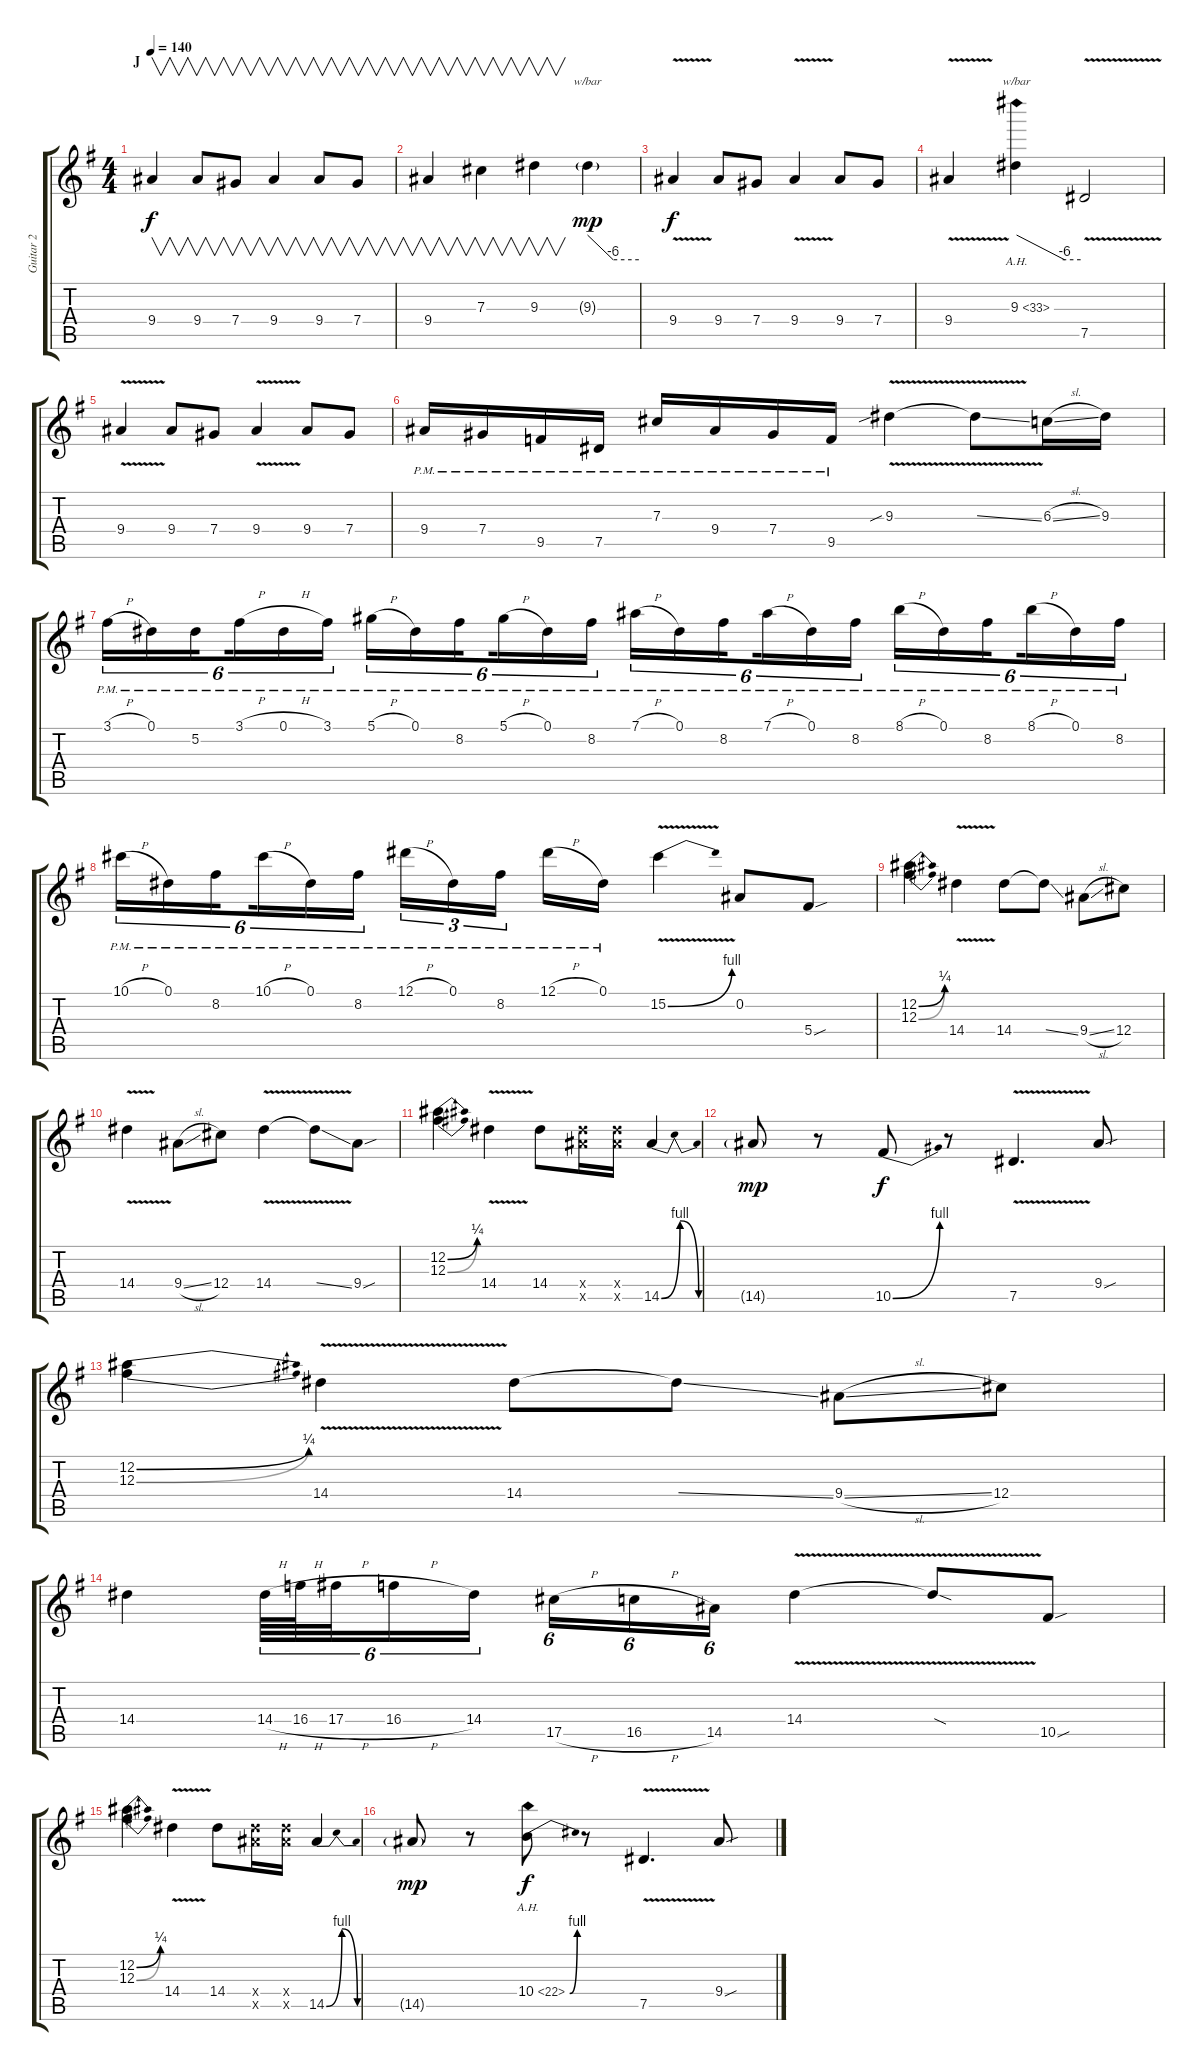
\track ("Guitar 2" "Guitar 2") {instrument overdrivenguitar}
\staff {score tabs}
\tuning (Eb4 Bb3 Gb3 Db3 Ab2 Eb2) {hide}
\ts (4 4)
\section ("" "J")
\tempo 140
\clef g2
\ks g
9.4.4{v dy f volume 11} 9.4.8{v} 7.4.8{v} 9.4.4{v} 9.4.8{v} 7.4.8{v} |
9.4.4{v} 7.3.4{v} 9.3.4{v} 9.3{g}.4{tbe (custom default 0 0 30 -24 60 -24) dy mp} |
9.4{v}.4{dy f} 9.4.8 7.4.8 9.4{v}.4 9.4.8 7.4.8 |
9.4{v}.4 9.3{ah 24}.4{tbe (custom default 0 0 45 -24 60 -24)} 7.5{v}.2 |
9.4{v}.4{volume 16} 9.4.8 7.4.8 9.4{v}.4 9.4.8 7.4.8 |
9.4{pm}.16 7.4{pm}.16 9.5{pm}.16 7.5{pm}.16 7.3{pm}.16 9.4{pm}.16 7.4{pm}.16 9.5{pm}.16 9.3{v sib}.4 9.3{ss t}.8 6.3{sl}.16 9.3.16 |
3.1{h pm}.16{tu (6 4)} 0.1{pm}.16{tu (6 4)} 5.2{pm}.16{tu (6 4) beam splitsecondary} 3.1{h pm}.16{tu (6 4)} 0.1{h pm}.16{tu (6 4)} 3.1{pm}.16{tu (6 4)} 5.1{h pm}.16{tu (6 4)} 0.1{pm}.16{tu (6 4)} 8.2{pm}.16{tu (6 4) beam splitsecondary} 5.1{h pm}.16{tu (6 4)} 0.1{pm}.16{tu (6 4)} 8.2{pm}.16{tu (6 4)} 7.1{h pm}.16{tu (6 4)} 0.1{pm}.16{tu (6 4)} 8.2{pm}.16{tu (6 4) beam splitsecondary} 7.1{h pm}.16{tu (6 4)} 0.1{pm}.16{tu (6 4)} 8.2{pm}.16{tu (6 4)} 8.1{h pm}.16{tu (6 4)} 0.1{pm}.16{tu (6 4)} 8.2{pm}.16{tu (6 4) beam splitsecondary} 8.1{h pm}.16{tu (6 4)} 0.1{pm}.16{tu (6 4)} 8.2{pm}.16{tu (6 4)} |
10.1{h pm}.16{tu (6 4)} 0.1{pm}.16{tu (6 4)} 8.2{pm}.16{tu (6 4) beam splitsecondary} 10.1{h pm}.16{tu (6 4)} 0.1{pm}.16{tu (6 4)} 8.2{pm}.16{tu (6 4)} 12.1{h pm}.16{tu (3 2)} 0.1{pm}.16{tu (3 2)} 8.2{pm}.16{tu (3 2) beam splitsecondary} 12.1{h pm}.16 0.1{pm}.16 15.2{be (bend 0 0 60 4) v}.4 0.2.8 5.4{sou}.8 |
(12.2{be (bend 0 0 60 1)} 12.3{be (bend 0 0 60 1)}).4{instrument overdrivenguitar} 14.4{v}.4 14.4.8 14.4{ss t}.8 9.4{sl}.8 12.4.8 |
14.4{v}.4 9.4{sl}.8 12.4.8 14.4{v}.4 14.4{ss t}.8 9.4{sou}.8 |
(12.2{be (bend 0 0 60 1)} 12.3{be (bend 0 0 60 1)}).4 14.4{v}.4 14.4.8 (14.4{x} 14.5{x}).16 (14.4{x} 14.5{x}).16 14.5{be (bendrelease 0 0 5 4 5 4 60 0)}.4 |
14.5{g}.8{dy mp} r.8 10.5{be (bend 0 0 60 4)}.8{dy f} r.8 7.5{v}.4{d} 9.4{sou}.8 |
(12.2{be (bend 0 0 60 1)} 12.3{be (bend 0 0 60 1)}).4 14.4{v}.4 14.4.8 14.4{ss t}.8 9.4{sl}.8 12.4.8 |
14.4.4 14.4{h}.64{tu (6 4)} 16.4{h}.64{tu (6 4)} 17.4{h}.32{tu (6 4)} 16.4{h}.16{tu (6 4)} 14.4.16{tu (6 4) beam splitsecondary} 17.5{h}.16{tu (6 4)} 16.5{h}.16{tu (6 4)} 14.5.16{tu (6 4)} 14.4{v}.4 14.4{sod t}.8 10.5{sou}.8 |
(12.2{be (bend 0 0 60 1)} 12.3{be (bend 0 0 60 1)}).4 14.4{v}.4 14.4.8 (14.4{x} 14.5{x}).16 (14.4{x} 14.5{x}).16 14.5{be (bendrelease 0 0 5 4 5 4 60 0)}.4 |
14.5{g}.8{dy mp} r.8 10.4{be (bend 0 0 60 4) ah 12}.8{dy f} r.8 7.5{v}.4{d} 9.4{sou}.8
